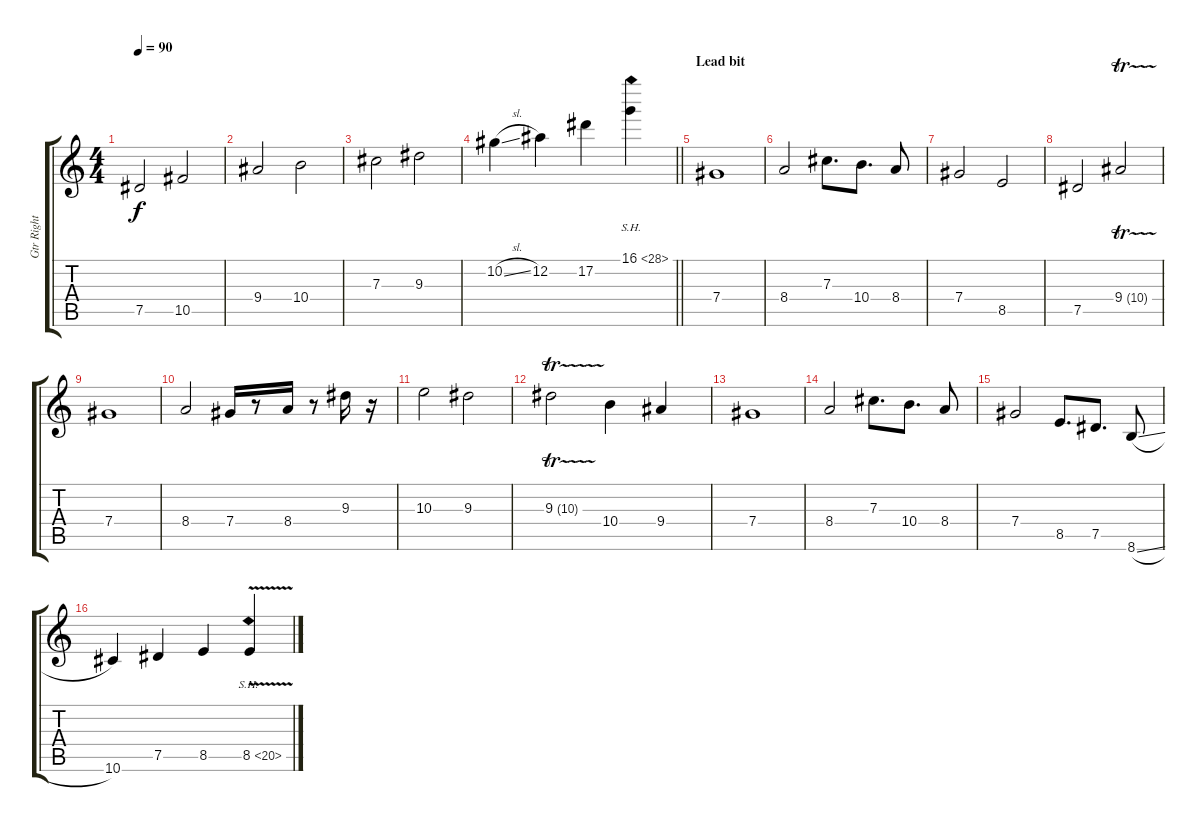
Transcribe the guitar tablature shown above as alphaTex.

\track ("Gtr Right" "Gtr Right") {instrument distortionguitar}
\staff {score tabs}
\tuning (Eb4 Bb3 Gb3 Db3 Ab2 Eb2) {hide}
\ts (4 4)
\tempo 90
\clef g2
\ks c
7.5.2{dy f} 10.5.2 |
9.4.2 10.4.2 |
7.3.2 9.3.2 |
\barLineRight lightlight
10.2{sl}.4 12.2.4 17.2.4 16.1{sh 12}.4 |
\section ("" "Lead bit")
7.4.1{volume 16} |
8.4.2 7.3.8{d} 10.4.8{d} 8.4.8 |
7.4.2 8.5.2 |
7.5.2 9.4{tr (10 32)}.2 |
7.4.1 |
8.4.2 7.4.16 r.8 8.4.16 r.8 9.3.16 r.16 |
10.3.2 9.3.2 |
9.3{tr (10 32)}.2 10.4.4 9.4.4 |
7.4.1 |
8.4.2 7.3.8{d} 10.4.8{d} 8.4.8 |
7.4.2 8.5.8{d} 7.5.8{d} 8.6{sl}.8 |
10.6.4 7.5.4 8.5.4 8.5{sh 12 v}.4
